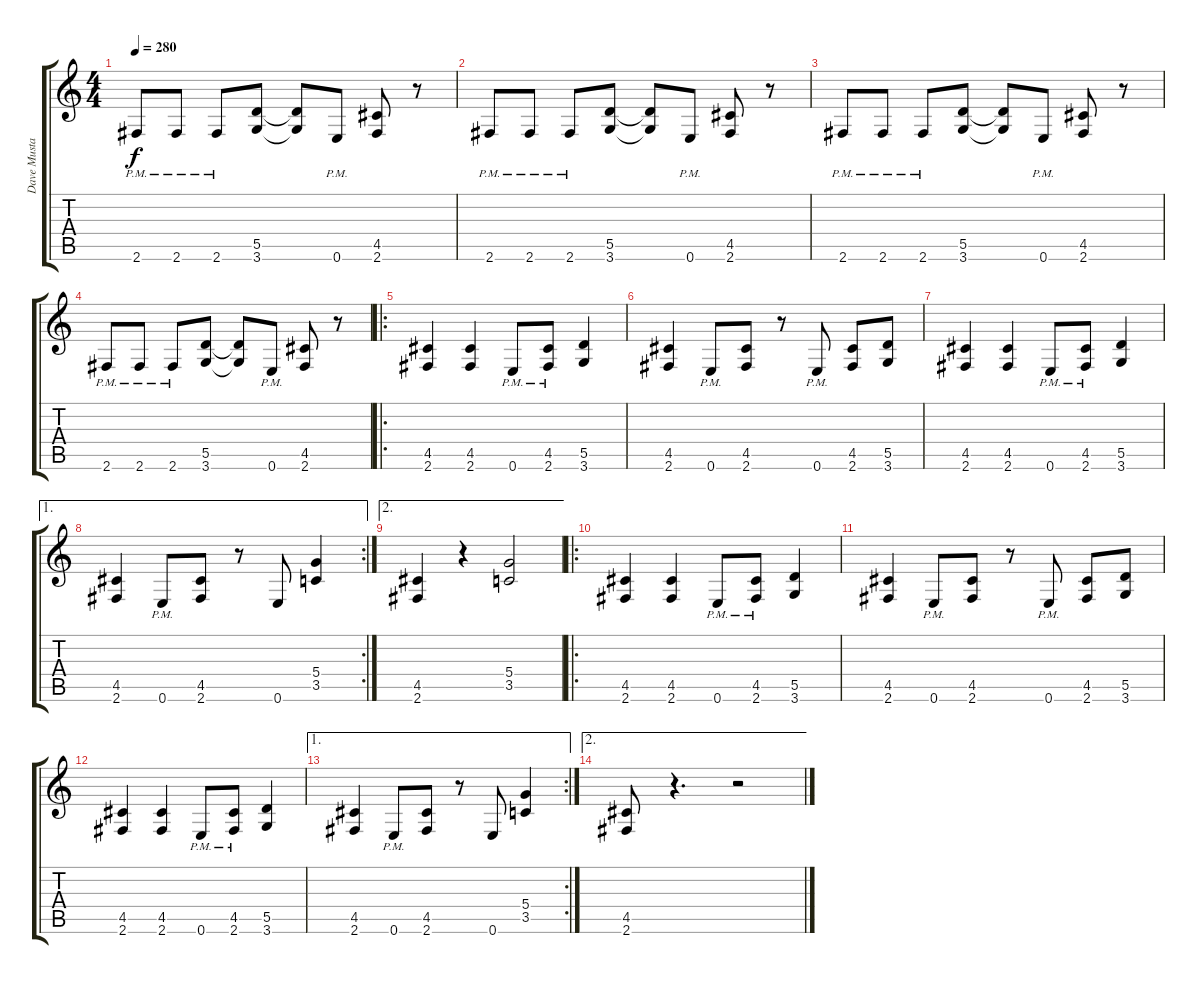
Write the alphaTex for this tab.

\track ("Dave Mustaine" "Dave Musta") {instrument distortionguitar}
\staff {score tabs}
\tuning (E4 B3 G3 D3 A2 E2) {hide}
\ts (4 4)
\tempo 280
\clef g2
\ks c
2.6{pm}.8{dy f} 2.6{pm}.8 2.6{pm}.8 (5.5 3.6).8 (5.5{t} 3.6{t}).8 0.6{pm}.8 (4.5 2.6).8 r.8 |
2.6{pm}.8 2.6{pm}.8 2.6{pm}.8 (5.5 3.6).8 (5.5{t} 3.6{t}).8 0.6{pm}.8 (4.5 2.6).8 r.8 |
2.6{pm}.8 2.6{pm}.8 2.6{pm}.8 (5.5 3.6).8 (5.5{t} 3.6{t}).8 0.6{pm}.8 (4.5 2.6).8 r.8 |
2.6{pm}.8 2.6{pm}.8 2.6{pm}.8 (5.5 3.6).8 (5.5{t} 3.6{t}).8 0.6{pm}.8 (4.5 2.6).8 r.8 |
\ro
(4.5 2.6).4 (4.5 2.6).4 0.6{pm}.8 (4.5 2.6{pm}).8 (5.5 3.6).4 |
(4.5 2.6).4 0.6{pm}.8 (4.5 2.6).8 r.8 0.6{pm}.8 (4.5 2.6).8 (5.5 3.6).8 |
(4.5 2.6).4 (4.5 2.6).4 0.6{pm}.8 (4.5 2.6{pm}).8 (5.5 3.6).4 |
\ae 1
\rc 2
(4.5 2.6).4 0.6{pm}.8 (4.5 2.6).8 r.8 0.6.8 (5.4 3.5).4 |
\ae 2
(4.5 2.6).4 r.4 (5.4 3.5).2 |
\ro
(4.5 2.6).4 (4.5 2.6).4 0.6{pm}.8 (4.5 2.6{pm}).8 (5.5 3.6).4 |
(4.5 2.6).4 0.6{pm}.8 (4.5 2.6).8 r.8 0.6{pm}.8 (4.5 2.6).8 (5.5 3.6).8 |
(4.5 2.6).4 (4.5 2.6).4 0.6{pm}.8 (4.5 2.6{pm}).8 (5.5 3.6).4 |
\ae 1
\rc 2
(4.5 2.6).4 0.6{pm}.8 (4.5 2.6).8 r.8 0.6.8 (5.4 3.5).4 |
\ae 2
(4.5 2.6).8 r.4{d} r.2
